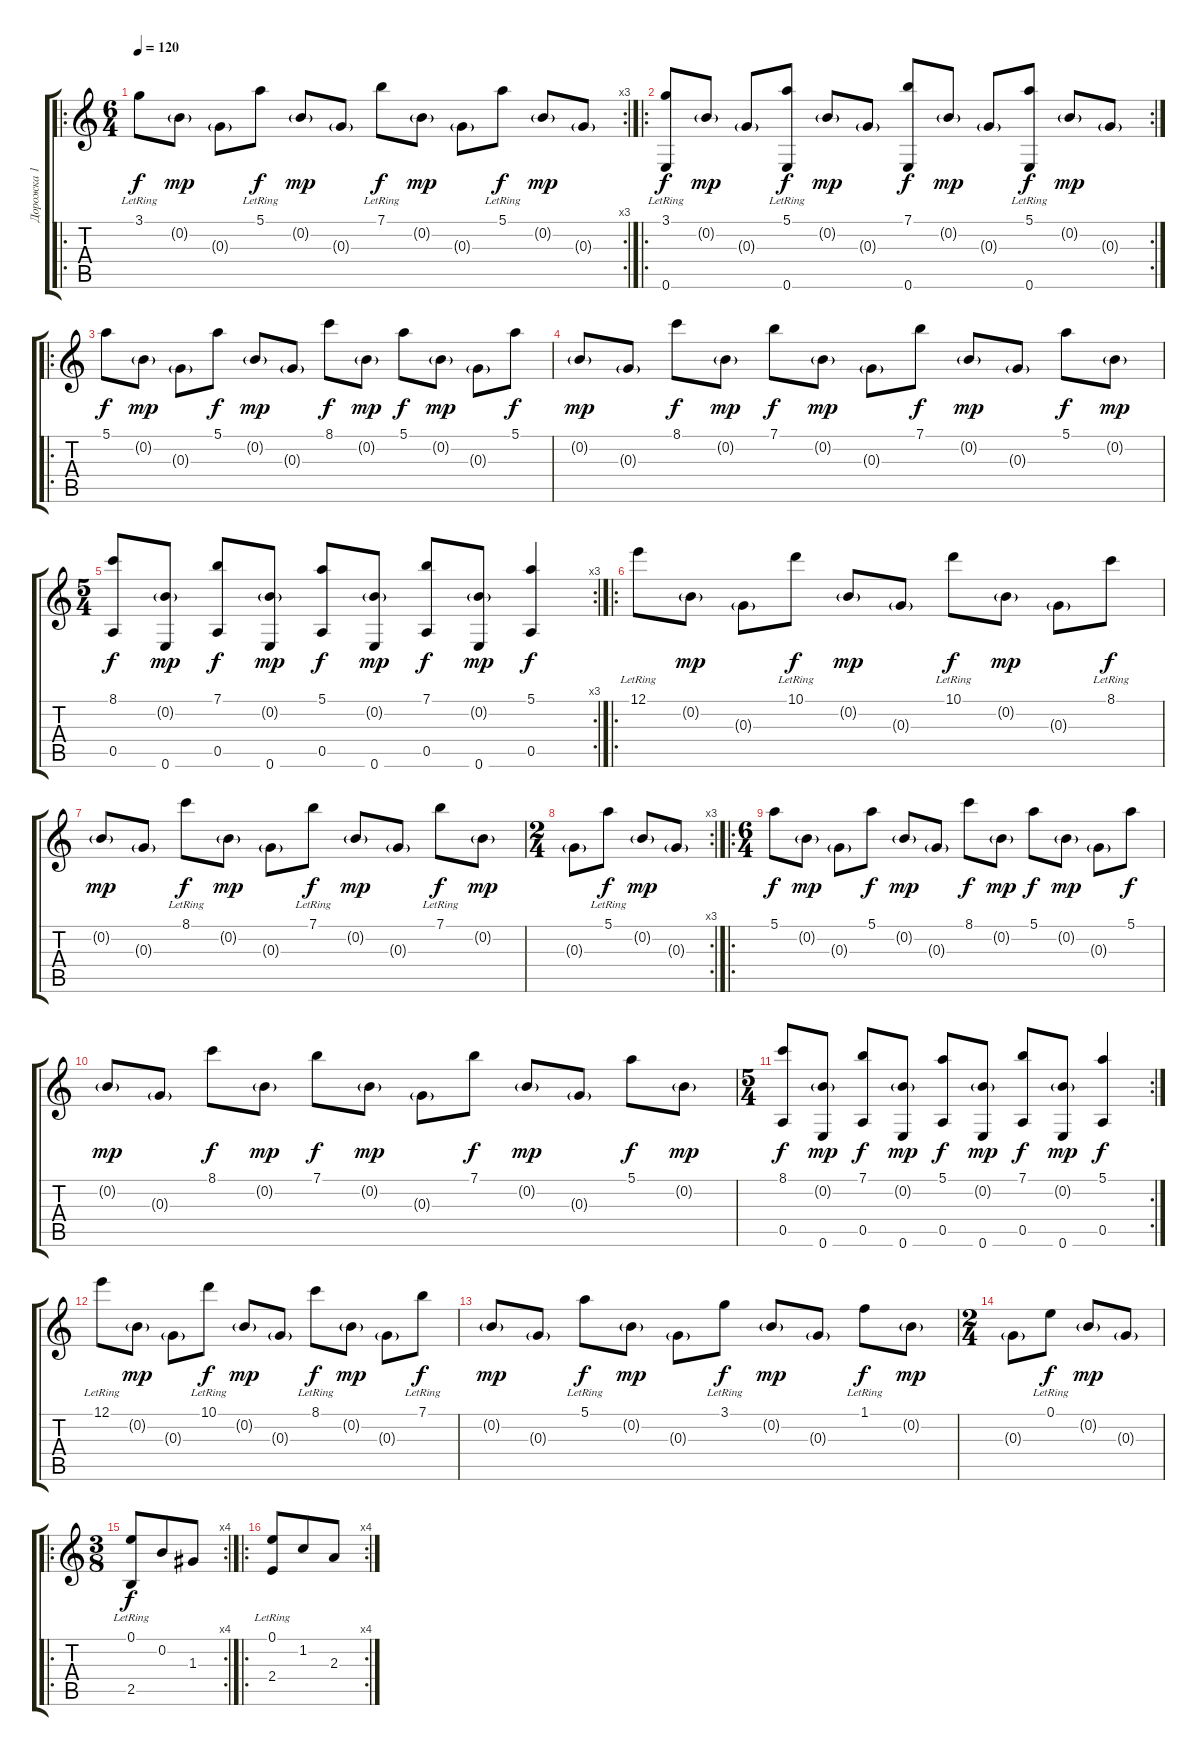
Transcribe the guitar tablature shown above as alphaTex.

\track ("Дорожка 1" "Дорожка 1") {instrument acousticguitarnylon}
\staff {score tabs}
\tuning (E4 B3 G3 D3 A2 E2) {hide}
\ro
\rc 3
\ts (6 4)
\tempo 120
\clef g2
\ks c
3.1{lr}.8{dy f instrument acousticguitarnylon} 0.2{g}.8{dy mp} 0.3{g}.8 5.1{lr}.8{dy f} 0.2{g}.8{dy mp} 0.3{g}.8 7.1{lr}.8{dy f} 0.2{g}.8{dy mp} 0.3{g}.8 5.1{lr}.8{dy f} 0.2{g}.8{dy mp} 0.3{g}.8 |
\ro
\rc 2
(3.1{lr} 0.6).8{dy f} 0.2{g}.8{dy mp} 0.3{g}.8 (5.1{lr} 0.6).8{dy f} 0.2{g}.8{dy mp} 0.3{g}.8 (7.1 0.6).8{dy f} 0.2{g}.8{dy mp} 0.3{g}.8 (5.1{lr} 0.6).8{dy f} 0.2{g}.8{dy mp} 0.3{g}.8 |
\ro
5.1.8{dy f} 0.2{g}.8{dy mp} 0.3{g}.8 5.1.8{dy f} 0.2{g}.8{dy mp} 0.3{g}.8 8.1.8{dy f} 0.2{g}.8{dy mp} 5.1.8{dy f} 0.2{g}.8{dy mp} 0.3{g}.8 5.1.8{dy f} |
0.2{g}.8{dy mp} 0.3{g}.8 8.1.8{dy f} 0.2{g}.8{dy mp} 7.1.8{dy f} 0.2{g}.8{dy mp} 0.3{g}.8 7.1.8{dy f} 0.2{g}.8{dy mp} 0.3{g}.8 5.1.8{dy f} 0.2{g}.8{dy mp} |
\rc 3
\ts (5 4)
(8.1 0.5).8{dy f} (0.2{g} 0.6).8{dy mp} (7.1 0.5).8{dy f} (0.2{g} 0.6).8{dy mp} (5.1 0.5).8{dy f} (0.2{g} 0.6).8{dy mp} (7.1 0.5).8{dy f} (0.2{g} 0.6).8{dy mp} (5.1 0.5).4{dy f} |
\ro
12.1{lr}.8 0.2{g}.8{dy mp} 0.3{g}.8 10.1{lr}.8{dy f} 0.2{g}.8{dy mp} 0.3{g}.8 10.1{lr}.8{dy f} 0.2{g}.8{dy mp} 0.3{g}.8 8.1{lr}.8{dy f} |
0.2{g}.8{dy mp} 0.3{g}.8 8.1{lr}.8{dy f} 0.2{g}.8{dy mp} 0.3{g}.8 7.1{lr}.8{dy f} 0.2{g}.8{dy mp} 0.3{g}.8 7.1{lr}.8{dy f} 0.2{g}.8{dy mp} |
\rc 3
\ts (2 4)
0.3{g}.8 5.1{lr}.8{dy f} 0.2{g}.8{dy mp} 0.3{g}.8 |
\ro
\ts (6 4)
5.1.8{dy f} 0.2{g}.8{dy mp} 0.3{g}.8 5.1.8{dy f} 0.2{g}.8{dy mp} 0.3{g}.8 8.1.8{dy f} 0.2{g}.8{dy mp} 5.1.8{dy f} 0.2{g}.8{dy mp} 0.3{g}.8 5.1.8{dy f} |
0.2{g}.8{dy mp} 0.3{g}.8 8.1.8{dy f} 0.2{g}.8{dy mp} 7.1.8{dy f} 0.2{g}.8{dy mp} 0.3{g}.8 7.1.8{dy f} 0.2{g}.8{dy mp} 0.3{g}.8 5.1.8{dy f} 0.2{g}.8{dy mp} |
\rc 2
\ts (5 4)
(8.1 0.5).8{dy f} (0.2{g} 0.6).8{dy mp} (7.1 0.5).8{dy f} (0.2{g} 0.6).8{dy mp} (5.1 0.5).8{dy f} (0.2{g} 0.6).8{dy mp} (7.1 0.5).8{dy f} (0.2{g} 0.6).8{dy mp} (5.1 0.5).4{dy f} |
12.1{lr}.8 0.2{g}.8{dy mp} 0.3{g}.8 10.1{lr}.8{dy f} 0.2{g}.8{dy mp} 0.3{g}.8 8.1{lr}.8{dy f} 0.2{g}.8{dy mp} 0.3{g}.8 7.1{lr}.8{dy f} |
0.2{g}.8{dy mp} 0.3{g}.8 5.1{lr}.8{dy f} 0.2{g}.8{dy mp} 0.3{g}.8 3.1{lr}.8{dy f} 0.2{g}.8{dy mp} 0.3{g}.8 1.1{lr}.8{dy f} 0.2{g}.8{dy mp} |
\ts (2 4)
0.3{g}.8 0.1{lr}.8{dy f} 0.2{g}.8{dy mp} 0.3{g}.8 |
\ro
\rc 4
\ts (3 8)
(0.1 2.5{lr}).8{dy f} 0.2.8 1.3.8 |
\ro
\rc 4
(0.1 2.4{lr}).8 1.2.8 2.3.8
